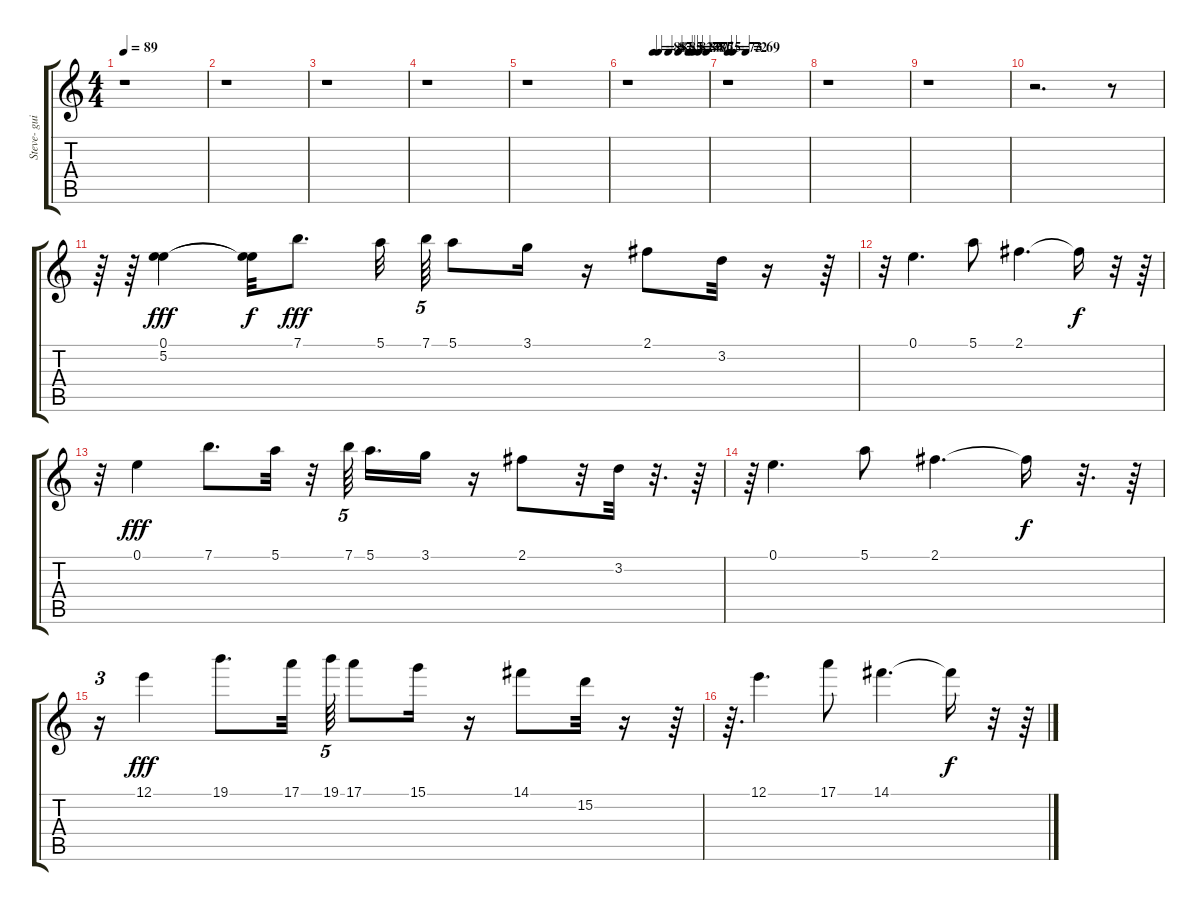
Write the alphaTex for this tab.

\track ("Steve- guitarechoes" "Steve- gui") {instrument electricbasspick}
\staff {score tabs}
\tuning (E4 B3 G3 D3 A2 E2) {hide}
\ts (4 4)
\tempo 89
\clef g2
\ks c
r.1{dy f} |
r.1 |
r.1 |
r.1 |
r.1 |
\tempo (88 0.328125)
\tempo (87 0.390625)
\tempo (85 0.515625)
\tempo (82 0.640625)
\tempo (80 0.765625)
\tempo (78 0.796875)
\tempo (77 0.828125)
\tempo (76 0.890625)
\tempo (75 0.984375)
r.1 |
\tempo (73 0.015625)
\tempo (72 0.078125)
\tempo (69 0.234375)
r.1 |
r.1 |
r.1 |
r.2{d} r.8 |
r.64 r.64 (0.1 5.2).4{dy fff volume 12 balance 11 instrument distortionguitar} (0.1{t} 5.2{t}).32{dy f} 7.1.8{d dy fff} 5.1.32{beam splitsecondary} 7.1.64{tu (5 4)} 5.1.8 3.1.16 r.16 2.1.8 3.2.32 r.16 r.64 |
r.32 0.1.4{d} 5.1.8 2.1.4{d} 2.1{t}.16{dy f} r.32 r.64 |
r.32 0.1.4{dy fff} 7.1.8{d} 5.1.32 r.32 7.1.64{tu (5 4) beam splitsecondary} 5.1.16{d} 3.1.16 r.16 2.1.8 r.32 3.2.32 r.32{d} r.64 |
r.64{tu (3 2)} 0.1.4{d} 5.1.8 2.1.4{d} 2.1{t}.16{dy f} r.32{d} r.64 |
r.16{tu (3 2)} 12.1.4{dy fff} 19.1.8{d} 17.1.32 19.1.64{tu (5 4)} 17.1.8 15.1.16 r.16 14.1.8 15.2.32 r.16 r.64 |
r.64{d} 12.1.4{d} 17.1.8 14.1.4{d} 14.1{t}.16{dy f} r.32 r.64
